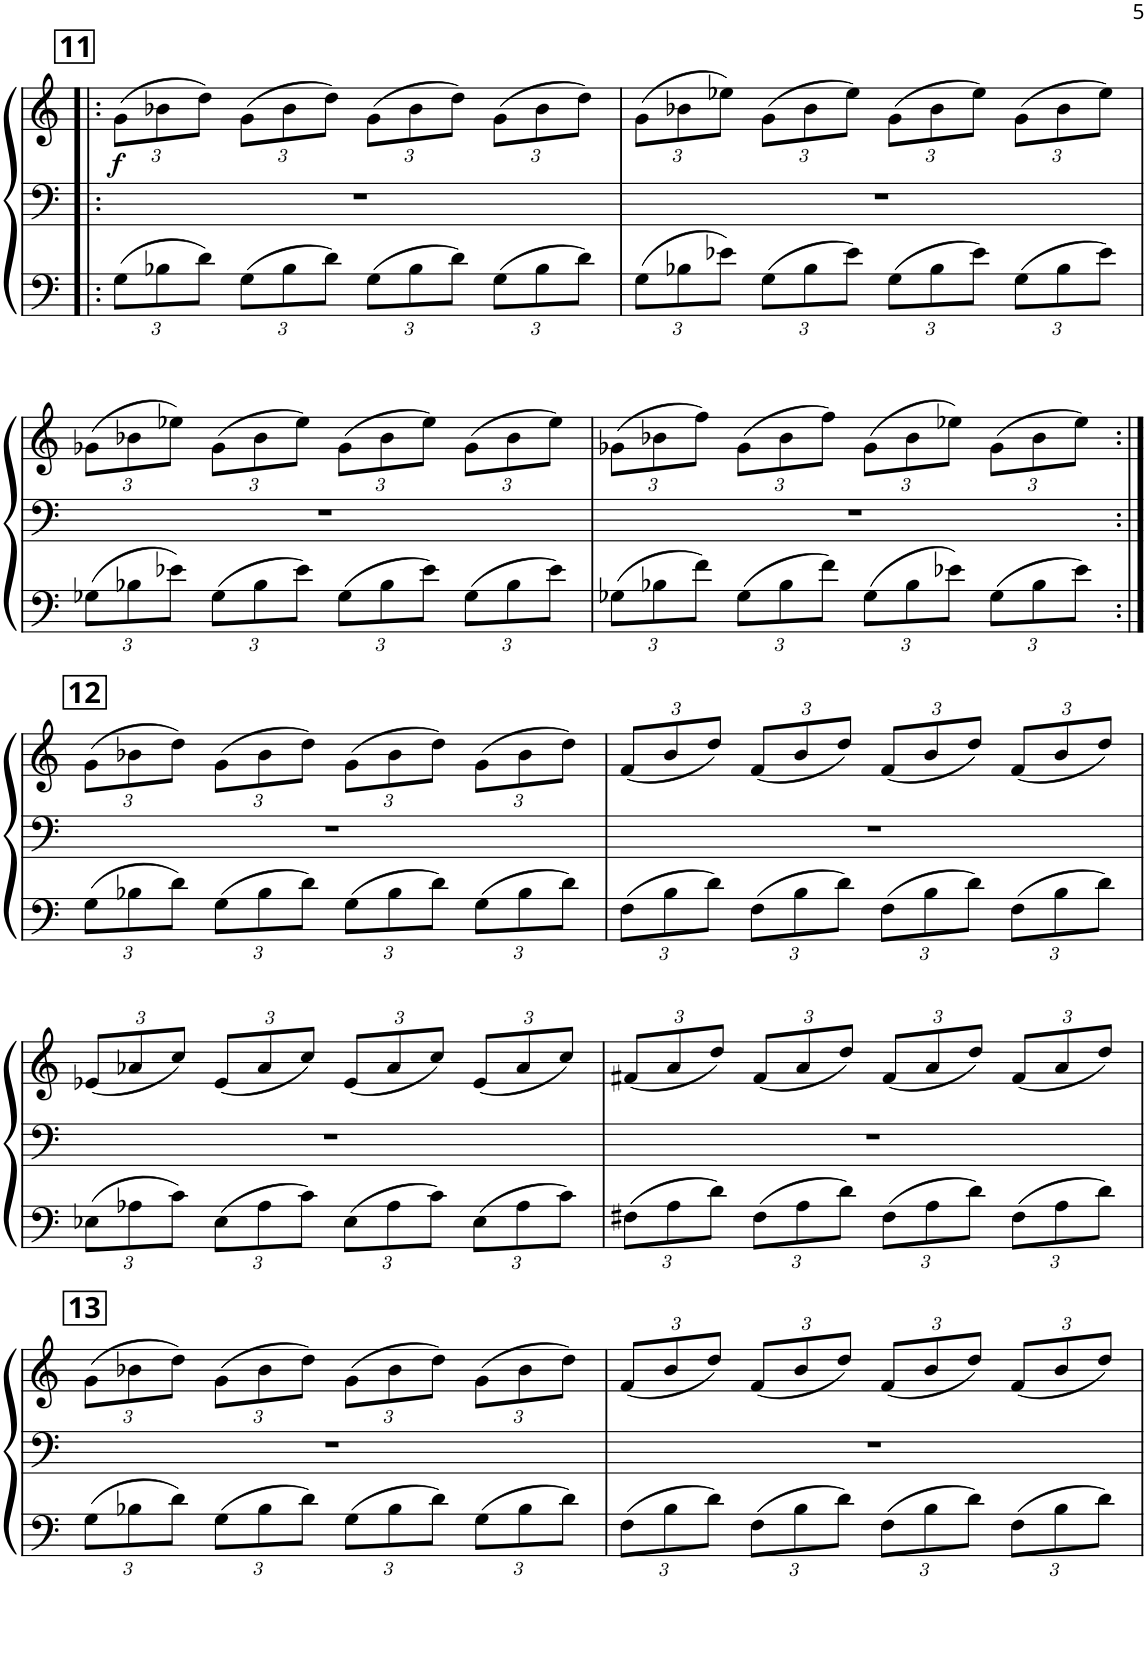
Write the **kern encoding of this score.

**kern	**kern	**kern	**dynam
*part1	*part1	*part1	*part1
*staff3	*staff2	*staff1	*staff1/2/3
*I"Piano	*	*	*
*I'Pno.	*	*	*
!!LO:PB:g=z
*clefF4	*clefF4	*clefG2	*
*k[]	*k[]	*k[]	*
*M4/4	*M4/4	*M4/4	*
*Xbrackettup	*	*Xbrackettup	*
!!LO:REH:place=s1:a:B:cj:fs=14:t=11
=42!|:	=42!|:	=42!|:	=42!|:
!	!	!	!LO:DY:b
12G\L	1r	(12g\L	f
12B-X\	.	12b-X\	.
12d\J	.	12dd\J)	.
12G\L	.	(12g\L	.
12B-\	.	12b-\	.
12d\J	.	12dd\J)	.
12G\L	.	(12g\L	.
12B-\	.	12b-\	.
12d\J	.	12dd\J)	.
12G\L	.	(12g\L	.
12B-\	.	12b-\	.
12d\J	.	12dd\J)	.
=43	=43	=43	=43
12G\L	1r	(12g\L	.
12B-X\	.	12b-X\	.
12e-X\J	.	12ee-X\J)	.
12G\L	.	(12g\L	.
12B-\	.	12b-\	.
12e-\J	.	12ee-\J)	.
12G\L	.	(12g\L	.
12B-\	.	12b-\	.
12e-\J	.	12ee-\J)	.
12G\L	.	(12g\L	.
12B-\	.	12b-\	.
12e-\J	.	12ee-\J)	.
!!LO:LB:g=z
=44	=44	=44	=44
12G-X\L	1r	(12g-X\L	.
12B-X\	.	12b-X\	.
12e-X\J	.	12ee-X\J)	.
12G-\L	.	(12g-\L	.
12B-\	.	12b-\	.
12e-\J	.	12ee-\J)	.
12G-\L	.	(12g-\L	.
12B-\	.	12b-\	.
12e-\J	.	12ee-\J)	.
12G-\L	.	(12g-\L	.
12B-\	.	12b-\	.
12e-\J	.	12ee-\J)	.
=45	=45	=45	=45
12G-X\L	1r	(12g-X\L	.
12B-X\	.	12b-X\	.
12f\J	.	12ff\J)	.
12G-\L	.	(12g-\L	.
12B-\	.	12b-\	.
12f\J	.	12ff\J)	.
12G-\L	.	(12g-\L	.
12B-\	.	12b-\	.
12e-X\J	.	12ee-X\J)	.
12G-\L	.	(12g-\L	.
12B-\	.	12b-\	.
12e-\J	.	12ee-\J)	.
!!LO:LB:g=z
!!LO:REH:place=s1:a:B:cj:fs=14:t=12
=46:|!	=46:|!	=46:|!	=46:|!
12G\L	1r	(12g\L	.
12B-X\	.	12b-X\	.
12d\J	.	12dd\J)	.
12G\L	.	(12g\L	.
12B-\	.	12b-\	.
12d\J	.	12dd\J)	.
12G\L	.	(12g\L	.
12B-\	.	12b-\	.
12d\J	.	12dd\J)	.
12G\L	.	(12g\L	.
12B-\	.	12b-\	.
12d\J	.	12dd\J)	.
=47	=47	=47	=47
12F\L	1r	(12f/L	.
12B\	.	12b/	.
12d\J	.	12dd/J)	.
12F\L	.	(12f/L	.
12B\	.	12b/	.
12d\J	.	12dd/J)	.
12F\L	.	(12f/L	.
12B\	.	12b/	.
12d\J	.	12dd/J)	.
12F\L	.	(12f/L	.
12B\	.	12b/	.
12d\J	.	12dd/J)	.
!!LO:LB:g=z
=48	=48	=48	=48
12E-X\L	1r	(12e-X/L	.
12A-X\	.	12a-X/	.
12c\J	.	12cc/J)	.
12E-\L	.	(12e-/L	.
12A-\	.	12a-/	.
12c\J	.	12cc/J)	.
12E-\L	.	(12e-/L	.
12A-\	.	12a-/	.
12c\J	.	12cc/J)	.
12E-\L	.	(12e-/L	.
12A-\	.	12a-/	.
12c\J	.	12cc/J)	.
=49	=49	=49	=49
12F#X\L	1r	(12f#X/L	.
12A\	.	12a/	.
12d\J	.	12dd/J)	.
12F#\L	.	(12f#/L	.
12A\	.	12a/	.
12d\J	.	12dd/J)	.
12F#\L	.	(12f#/L	.
12A\	.	12a/	.
12d\J	.	12dd/J)	.
12F#\L	.	(12f#/L	.
12A\	.	12a/	.
12d\J	.	12dd/J)	.
!!LO:LB:g=z
!!LO:REH:place=s1:a:B:cj:fs=14:t=13
=50	=50	=50	=50
12G\L	1r	(12g\L	.
12B-X\	.	12b-X\	.
12d\J	.	12dd\J)	.
12G\L	.	(12g\L	.
12B-\	.	12b-\	.
12d\J	.	12dd\J)	.
12G\L	.	(12g\L	.
12B-\	.	12b-\	.
12d\J	.	12dd\J)	.
12G\L	.	(12g\L	.
12B-\	.	12b-\	.
12d\J	.	12dd\J)	.
=51	=51	=51	=51
12F\L	1r	(12f/L	.
12B\	.	12b/	.
12d\J	.	12dd/J)	.
12F\L	.	(12f/L	.
12B\	.	12b/	.
12d\J	.	12dd/J)	.
12F\L	.	(12f/L	.
12B\	.	12b/	.
12d\J	.	12dd/J)	.
12F\L	.	(12f/L	.
12B\	.	12b/	.
12d\J	.	12dd/J)	.
=	=	=	=
*-	*-	*-	*-
